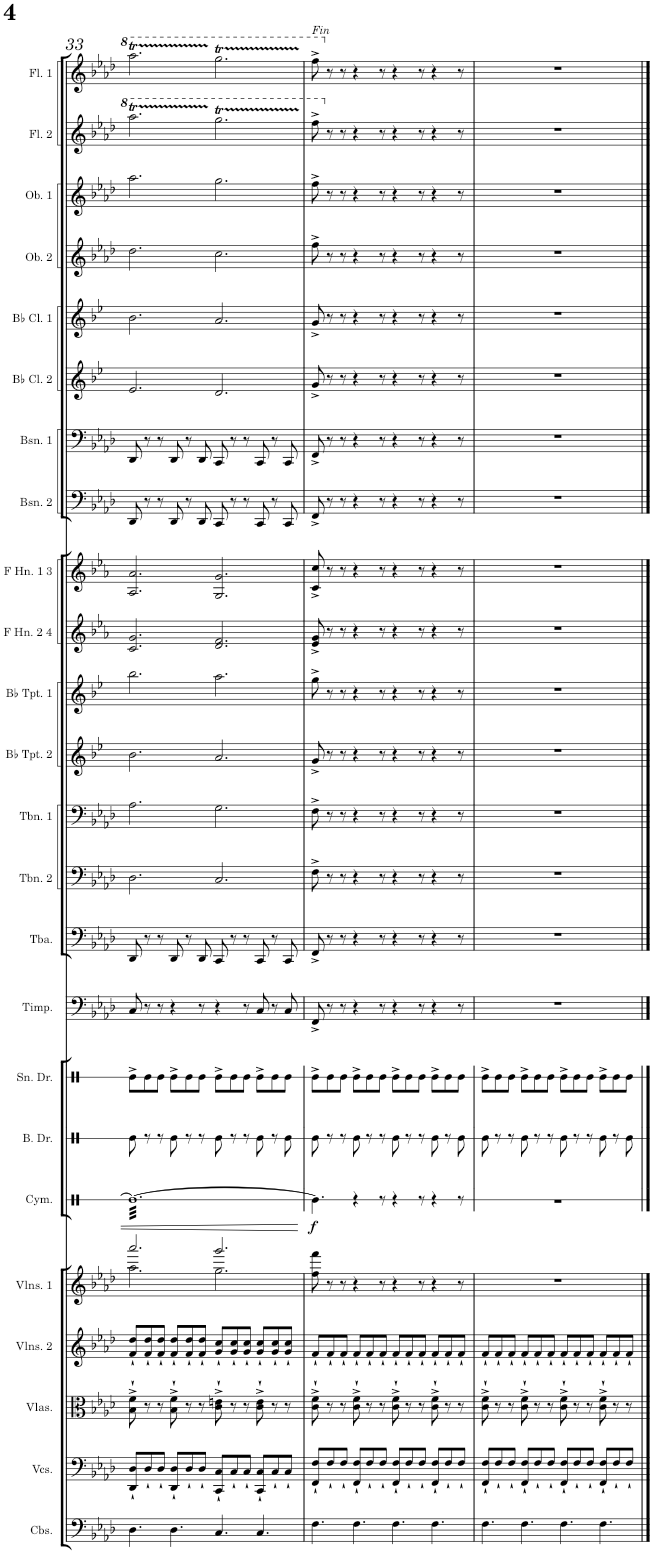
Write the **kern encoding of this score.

**kern	**kern	**kern	**kern	**kern	**kern	**dynam	**kern	**kern	**kern	**kern	**kern	**kern	**kern	**kern	**kern	**kern	**kern	**kern	**kern	**kern	**kern	**kern	**kern	**kern
*part24	*part23	*part22	*part21	*part20	*part19	*part19	*part18	*part17	*part16	*part15	*part14	*part13	*part12	*part11	*part10	*part9	*part8	*part7	*part6	*part5	*part4	*part3	*part2	*part1
*staff24	*staff23	*staff22	*staff21	*staff20	*staff19	*staff19	*staff18	*staff17	*staff16	*staff15	*staff14	*staff13	*staff12	*staff11	*staff10	*staff9	*staff8	*staff7	*staff6	*staff5	*staff4	*staff3	*staff2	*staff1
*I"Contrabasses	*I"Violoncellos	*I"Violas	*I"Violins 2	*I"Violins 1	*I"Cymbal	*	*I"Bass Drum	*I"Snare Drum	*I"Timpani	*I"Tuba	*I"Trombone 2	*I"Trombone 1	*I"Bb Trumpet 2	*I"Bb Trumpet 1	*I"F Horn 2 &amp; 4	*I"F Horn 1 &amp; 3	*I"Bassoon 2	*I"Bassoon 1	*I"Bb Clarinet 2	*I"Bb Clarinet 1	*I"Oboe 2	*I"Oboe 1	*I"Flute 2	*I"Flute 1
*I'Cbs.	*I'Vcs.	*I'Vlas.	*I'Vlns. 2	*I'Vlns. 1	*I'Cym.	*	*I'B. Dr.	*I'Sn. Dr.	*I'Timp.	*I'Tba.	*I'Tbn. 2	*I'Tbn. 1	*I'Bb Tpt. 2	*I'Bb Tpt. 1	*I'F Hn. 2 4	*I'F Hn. 1 3	*I'Bsn. 2	*I'Bsn. 1	*I'Bb Cl. 2	*I'Bb Cl. 1	*I'Ob. 2	*I'Ob. 1	*I'Fl. 2	*I'Fl. 1
!!LO:PB:g=z
*clefF4	*clefF4	*clefC3	*clefG2	*clefG2	*clefX	*	*clefX	*clefX	*clefF4	*clefF4	*clefF4	*clefF4	*clefG2	*clefG2	*clefG2	*clefG2	*clefF4	*clefF4	*clefG2	*clefG2	*clefG2	*clefG2	*clefG2	*clefG2
*Trd7c12	*	*	*	*	*	*	*	*	*	*	*	*	*Trd1c2	*Trd1c2	*Trd4c7	*Trd4c7	*	*	*Trd1c2	*Trd1c2	*	*	*	*
*k[b-e-a-d-]	*k[b-e-a-d-]	*k[b-e-a-d-]	*k[b-e-a-d-]	*k[b-e-a-d-]	*k[]	*	*k[]	*k[]	*k[b-e-a-d-]	*k[b-e-a-d-]	*k[b-e-a-d-]	*k[b-e-a-d-]	*k[b-e-]	*k[b-e-]	*k[b-e-a-]	*k[b-e-a-]	*k[b-e-a-d-]	*k[b-e-a-d-]	*k[b-e-]	*k[b-e-]	*k[b-e-a-d-]	*k[b-e-a-d-]	*k[b-e-a-d-]	*k[b-e-a-d-]
*M12/8	*M12/8	*M12/8	*M12/8	*M12/8	*M12/8	*	*M12/8	*M12/8	*M12/8	*M12/8	*M12/8	*M12/8	*M12/8	*M12/8	*M12/8	*M12/8	*M12/8	*M12/8	*M12/8	*M12/8	*M12/8	*M12/8	*M12/8	*M12/8
=33	=33	=33	=33	=33	=33	=33	=33	=33	=33	=33	=33	=33	=33	=33	=33	=33	=33	=33	=33	=33	=33	=33	=33	=33
*	*	*	*	*^	*	*	*	*	*	*	*	*	*	*	*	*	*	*	*	*	*	*	*	*
*	*	*	*	*	*	*tremolo	*	*	*	*	*	*	*	*	*	*	*	*	*	*	*	*	*	*	*
4.D-\	8DD-/` 8D-/`L	8B-\^` 8f\^`	8f/` 8dd-/`L	2.aaa-/	2.aa-\	32ReLLL	.	8Re\	8Re^\L	8C/	8DD-/	2.D-\	2.A-\	2.b-\	2.bb-\	2.c/ 2.g/	2.A-/ 2.a-/	8DD-/	8DD-/	2.e-/	2.b-\	2.dd-\	2.aa-\	2.aaa-T\	2.aaa-T\
.	.	.	.	.	.	32Re	.	.	.	.	.	.	.	.	.	.	.	.	.	.	.	.	.	.	.
.	.	.	.	.	.	32Re	.	.	.	.	.	.	.	.	.	.	.	.	.	.	.	.	.	.	.
.	.	.	.	.	.	32Re	.	.	.	.	.	.	.	.	.	.	.	.	.	.	.	.	.	.	.
.	8D-`/	8r	8f/` 8dd-/`	.	.	32Re	.	8r	8Re\	8r	8r	.	.	.	.	.	.	8r	8r	.	.	.	.	.	.
.	.	.	.	.	.	32Re	.	.	.	.	.	.	.	.	.	.	.	.	.	.	.	.	.	.	.
.	.	.	.	.	.	32Re	.	.	.	.	.	.	.	.	.	.	.	.	.	.	.	.	.	.	.
.	.	.	.	.	.	32Re	.	.	.	.	.	.	.	.	.	.	.	.	.	.	.	.	.	.	.
.	8D-`/J	8r	8f/` 8dd-/`J	.	.	32Re	.	8r	8Re\J	8r	8r	.	.	.	.	.	.	8r	8r	.	.	.	.	.	.
.	.	.	.	.	.	32Re	.	.	.	.	.	.	.	.	.	.	.	.	.	.	.	.	.	.	.
.	.	.	.	.	.	32Re	.	.	.	.	.	.	.	.	.	.	.	.	.	.	.	.	.	.	.
.	.	.	.	.	.	32Re	.	.	.	.	.	.	.	.	.	.	.	.	.	.	.	.	.	.	.
4.D-\	8DD-/` 8D-/`L	8B-\^` 8f\^`	8f/` 8dd-/`L	.	.	32Re	.	8Re\	8Re^\L	4r	8DD-/	.	.	.	.	.	.	8DD-/	8DD-/	.	.	.	.	.	.
.	.	.	.	.	.	32Re	.	.	.	.	.	.	.	.	.	.	.	.	.	.	.	.	.	.	.
.	.	.	.	.	.	32Re	.	.	.	.	.	.	.	.	.	.	.	.	.	.	.	.	.	.	.
.	.	.	.	.	.	32Re	.	.	.	.	.	.	.	.	.	.	.	.	.	.	.	.	.	.	.
.	8D-`/	8r	8f/` 8dd-/`	.	.	32Re	.	8r	8Re\	.	8r	.	.	.	.	.	.	8r	8r	.	.	.	.	.	.
.	.	.	.	.	.	32Re	.	.	.	.	.	.	.	.	.	.	.	.	.	.	.	.	.	.	.
.	.	.	.	.	.	32Re	.	.	.	.	.	.	.	.	.	.	.	.	.	.	.	.	.	.	.
.	.	.	.	.	.	32Re	.	.	.	.	.	.	.	.	.	.	.	.	.	.	.	.	.	.	.
.	8D-`/J	8r	8f/` 8dd-/`J	.	.	32Re	.	8r	8Re\J	8r	8DD-/	.	.	.	.	.	.	8DD-/	8DD-/	.	.	.	.	.	.
.	.	.	.	.	.	32Re	.	.	.	.	.	.	.	.	.	.	.	.	.	.	.	.	.	.	.
.	.	.	.	.	.	32Re	.	.	.	.	.	.	.	.	.	.	.	.	.	.	.	.	.	.	.
.	.	.	.	.	.	32Re	.	.	.	.	.	.	.	.	.	.	.	.	.	.	.	.	.	.	.
4.C/	8CC/` 8C/`L	8c\^` 8en\^`	8g/` 8cc/`L	2.ggg/	2.gg\	32Re	.	8Re\	8Re^\L	4r	8CC/	2.C/	2.G\	2.a/	2.aa\	2.d/ 2.f/	2.G/ 2.g/	8CC/	8CC/	2.d/	2.a/	2.cc\	2.gg\	2.gggt\	2.gggt\
.	.	.	.	.	.	32Re	.	.	.	.	.	.	.	.	.	.	.	.	.	.	.	.	.	.	.
.	.	.	.	.	.	32Re	.	.	.	.	.	.	.	.	.	.	.	.	.	.	.	.	.	.	.
.	.	.	.	.	.	32Re	.	.	.	.	.	.	.	.	.	.	.	.	.	.	.	.	.	.	.
.	8C`/	8r	8g/` 8cc/`	.	.	32Re	.	8r	8Re\	.	8r	.	.	.	.	.	.	8r	8r	.	.	.	.	.	.
.	.	.	.	.	.	32Re	.	.	.	.	.	.	.	.	.	.	.	.	.	.	.	.	.	.	.
.	.	.	.	.	.	32Re	.	.	.	.	.	.	.	.	.	.	.	.	.	.	.	.	.	.	.
.	.	.	.	.	.	32Re	.	.	.	.	.	.	.	.	.	.	.	.	.	.	.	.	.	.	.
.	8C`/J	8r	8g/` 8cc/`J	.	.	32Re	.	8r	8Re\J	8r	8r	.	.	.	.	.	.	8r	8r	.	.	.	.	.	.
.	.	.	.	.	.	32Re	.	.	.	.	.	.	.	.	.	.	.	.	.	.	.	.	.	.	.
.	.	.	.	.	.	32Re	.	.	.	.	.	.	.	.	.	.	.	.	.	.	.	.	.	.	.
.	.	.	.	.	.	32Re	.	.	.	.	.	.	.	.	.	.	.	.	.	.	.	.	.	.	.
4.C/	8CC/` 8C/`L	8c\^` 8e\^`	8g/` 8cc/`L	.	.	32Re	.	8Re\	8Re^\L	8C/	8CC/	.	.	.	.	.	.	8CC/	8CC/	.	.	.	.	.	.
.	.	.	.	.	.	32Re	.	.	.	.	.	.	.	.	.	.	.	.	.	.	.	.	.	.	.
.	.	.	.	.	.	32Re	.	.	.	.	.	.	.	.	.	.	.	.	.	.	.	.	.	.	.
.	.	.	.	.	.	32Re	.	.	.	.	.	.	.	.	.	.	.	.	.	.	.	.	.	.	.
.	8C`/	8r	8g/` 8cc/`	.	.	32Re	.	8r	8Re\	8r	8r	.	.	.	.	.	.	8r	8r	.	.	.	.	.	.
.	.	.	.	.	.	32Re	.	.	.	.	.	.	.	.	.	.	.	.	.	.	.	.	.	.	.
.	.	.	.	.	.	32Re	.	.	.	.	.	.	.	.	.	.	.	.	.	.	.	.	.	.	.
.	.	.	.	.	.	32Re	.	.	.	.	.	.	.	.	.	.	.	.	.	.	.	.	.	.	.
.	8C`/J	8r	8g/` 8cc/`J	.	.	32Re	.	8Re\	8Re\J	8C/	8CC/	.	.	.	.	.	.	8CC/	8CC/	.	.	.	.	.	.
.	.	.	.	.	.	32Re	.	.	.	.	.	.	.	.	.	.	.	.	.	.	.	.	.	.	.
.	.	.	.	.	.	32Re	.	.	.	.	.	.	.	.	.	.	.	.	.	.	.	.	.	.	.
.	.	.	.	.	.	32ReJJJ	.	.	.	.	.	.	.	.	.	.	.	.	.	.	.	.	.	.	.
*	*	*	*	*	*	*Xtremolo	*	*	*	*	*	*	*	*	*	*	*	*	*	*	*	*	*	*	*
*	*	*	*	*v	*v	*	*	*	*	*	*	*	*	*	*	*	*	*	*	*	*	*	*	*	*
=34	=34	=34	=34	=34	=34	=34	=34	=34	=34	=34	=34	=34	=34	=34	=34	=34	=34	=34	=34	=34	=34	=34	=34	=34
!	!	!	!	!	!	!	!	!	!	!	!	!	!	!	!	!	!	!	!	!	!	!	!	!LO:TX:a:i:t=Fin
!	!	!	!	!	!	!LO:DY:b	!	!	!	!	!	!	!	!	!	!	!	!	!	!	!	!	!	!
4.F\	8FF/` 8F/`L	8c\^` 8f\^`	8f`/L	8ff\ 8fff\	4.Re\]	f	8Re\	8Re^\L	8FF^/	8FF^/	8F^\	8F^\	8g^/	8gg^\	8e-/^ 8g/^	8c/^ 8cc/^	8FF^/	8FF^/	8g^/	8g^/	8ff^\	8ff^\	8fff^\	8fff^\
.	8F`/	8r	8f`/	8r	.	.	8r	8Re\	8r	8r	8r	8r	8r	8r	8r	8r	8r	8r	8r	8r	8r	8r	8r	8r
.	8F`/J	8r	8f`/J	8r	.	.	8r	8Re\J	8r	8r	8r	8r	8r	8r	8r	8r	8r	8r	8r	8r	8r	8r	8r	8r
4.F\	8FF/` 8F/`L	8c\^` 8f\^`	8f`/L	4r	4r	.	8Re\	8Re^\L	4r	4r	4r	4r	4r	4r	4r	4r	4r	4r	4r	4r	4r	4r	4r	4r
.	8F`/	8r	8f`/	.	.	.	8r	8Re\	.	.	.	.	.	.	.	.	.	.	.	.	.	.	.	.
.	8F`/J	8r	8f`/J	8r	8r	.	8r	8Re\J	8r	8r	8r	8r	8r	8r	8r	8r	8r	8r	8r	8r	8r	8r	8r	8r
4.F\	8FF/` 8F/`L	8c\^` 8f\^`	8f`/L	4r	4r	.	8Re\	8Re^\L	4r	4r	4r	4r	4r	4r	4r	4r	4r	4r	4r	4r	4r	4r	4r	4r
.	8F`/	8r	8f`/	.	.	.	8r	8Re\	.	.	.	.	.	.	.	.	.	.	.	.	.	.	.	.
.	8F`/J	8r	8f`/J	8r	8r	.	8r	8Re\J	8r	8r	8r	8r	8r	8r	8r	8r	8r	8r	8r	8r	8r	8r	8r	8r
4.F\	8FF/` 8F/`L	8c\^` 8f\^`	8f`/L	4r	4r	.	8Re\	8Re^\L	4r	4r	4r	4r	4r	4r	4r	4r	4r	4r	4r	4r	4r	4r	4r	4r
.	8F`/	8r	8f`/	.	.	.	8r	8Re\	.	.	.	.	.	.	.	.	.	.	.	.	.	.	.	.
.	8F`/J	8r	8f`/J	8r	8r	.	8Re\	8Re\J	8r	8r	8r	8r	8r	8r	8r	8r	8r	8r	8r	8r	8r	8r	8r	8r
=35	=35	=35	=35	=35	=35	=35	=35	=35	=35	=35	=35	=35	=35	=35	=35	=35	=35	=35	=35	=35	=35	=35	=35	=35
4.F\	8FF/` 8F/`L	8c\^` 8f\^`	8f`/L	1.r	1.r	.	8Re\	8Re^\L	1.r	1.r	1.r	1.r	1.r	1.r	1.r	1.r	1.r	1.r	1.r	1.r	1.r	1.r	1.r	1.r
.	8F`/	8r	8f`/	.	.	.	8r	8Re\	.	.	.	.	.	.	.	.	.	.	.	.	.	.	.	.
.	8F`/J	8r	8f`/J	.	.	.	8r	8Re\J	.	.	.	.	.	.	.	.	.	.	.	.	.	.	.	.
4.F\	8FF/` 8F/`L	8c\^` 8f\^`	8f`/L	.	.	.	8Re\	8Re^\L	.	.	.	.	.	.	.	.	.	.	.	.	.	.	.	.
.	8F`/	8r	8f`/	.	.	.	8r	8Re\	.	.	.	.	.	.	.	.	.	.	.	.	.	.	.	.
.	8F`/J	8r	8f`/J	.	.	.	8r	8Re\J	.	.	.	.	.	.	.	.	.	.	.	.	.	.	.	.
4.F\	8FF/` 8F/`L	8c\^` 8f\^`	8f`/L	.	.	.	8Re\	8Re^\L	.	.	.	.	.	.	.	.	.	.	.	.	.	.	.	.
.	8F`/	8r	8f`/	.	.	.	8r	8Re\	.	.	.	.	.	.	.	.	.	.	.	.	.	.	.	.
.	8F`/J	8r	8f`/J	.	.	.	8r	8Re\J	.	.	.	.	.	.	.	.	.	.	.	.	.	.	.	.
4.F\	8FF/` 8F/`L	8c\^` 8f\^`	8f`/L	.	.	.	8Re\	8Re^\L	.	.	.	.	.	.	.	.	.	.	.	.	.	.	.	.
.	8F`/	8r	8f`/	.	.	.	8r	8Re\	.	.	.	.	.	.	.	.	.	.	.	.	.	.	.	.
.	8F`/J	8r	8f`/J	.	.	.	8Re\	8Re\J	.	.	.	.	.	.	.	.	.	.	.	.	.	.	.	.
==	==	==	==	==	==	==	==	==	==	==	==	==	==	==	==	==	==	==	==	==	==	==	==	==
*-	*-	*-	*-	*-	*-	*-	*-	*-	*-	*-	*-	*-	*-	*-	*-	*-	*-	*-	*-	*-	*-	*-	*-	*-
